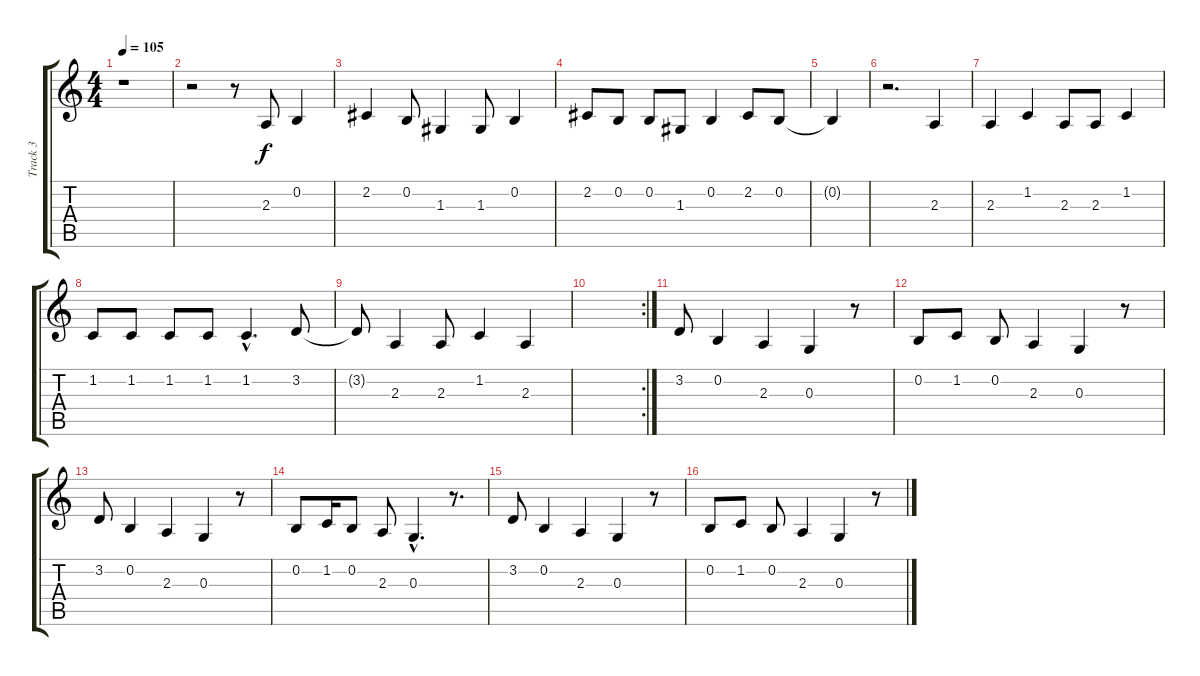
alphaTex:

\track ("Track 3" "Track 3") {instrument tenorsax}
\staff {score tabs}
\tuning (E4 B3 G3 D3 A2 E2) {hide}
\ts (4 4)
\tempo 105
\clef g2
\ks c
r.1{dy f} |
r.2 r.8 2.3.8 0.2.4 |
2.2.4 0.2.8 1.3.4 1.3.8 0.2.4 |
2.2.8 0.2.8 0.2.8 1.3.8 0.2.4 2.2.8 0.2.8 |
0.2{t}.4 |
r.2{d} 2.3.4 |
2.3.4 1.2.4 2.3.8 2.3.8 1.2.4 |
1.2.8 1.2.8 1.2.8 1.2.8 1.2{hac}.4{d} 3.2.8 |
3.2{t}.8 2.3.4 2.3.8 1.2.4 2.3.4 |
\rc 2
|
3.2.8 0.2.4 2.3.4 0.3.4 r.8 |
0.2.8 1.2.8 0.2.8 2.3.4 0.3.4 r.8 |
3.2.8 0.2.4 2.3.4 0.3.4 r.8 |
0.2.8 1.2.16 0.2.8 2.3.8 0.3{hac}.4{d} r.8{d} |
3.2.8 0.2.4 2.3.4 0.3.4 r.8 |
0.2.8 1.2.8 0.2.8 2.3.4 0.3.4 r.8
